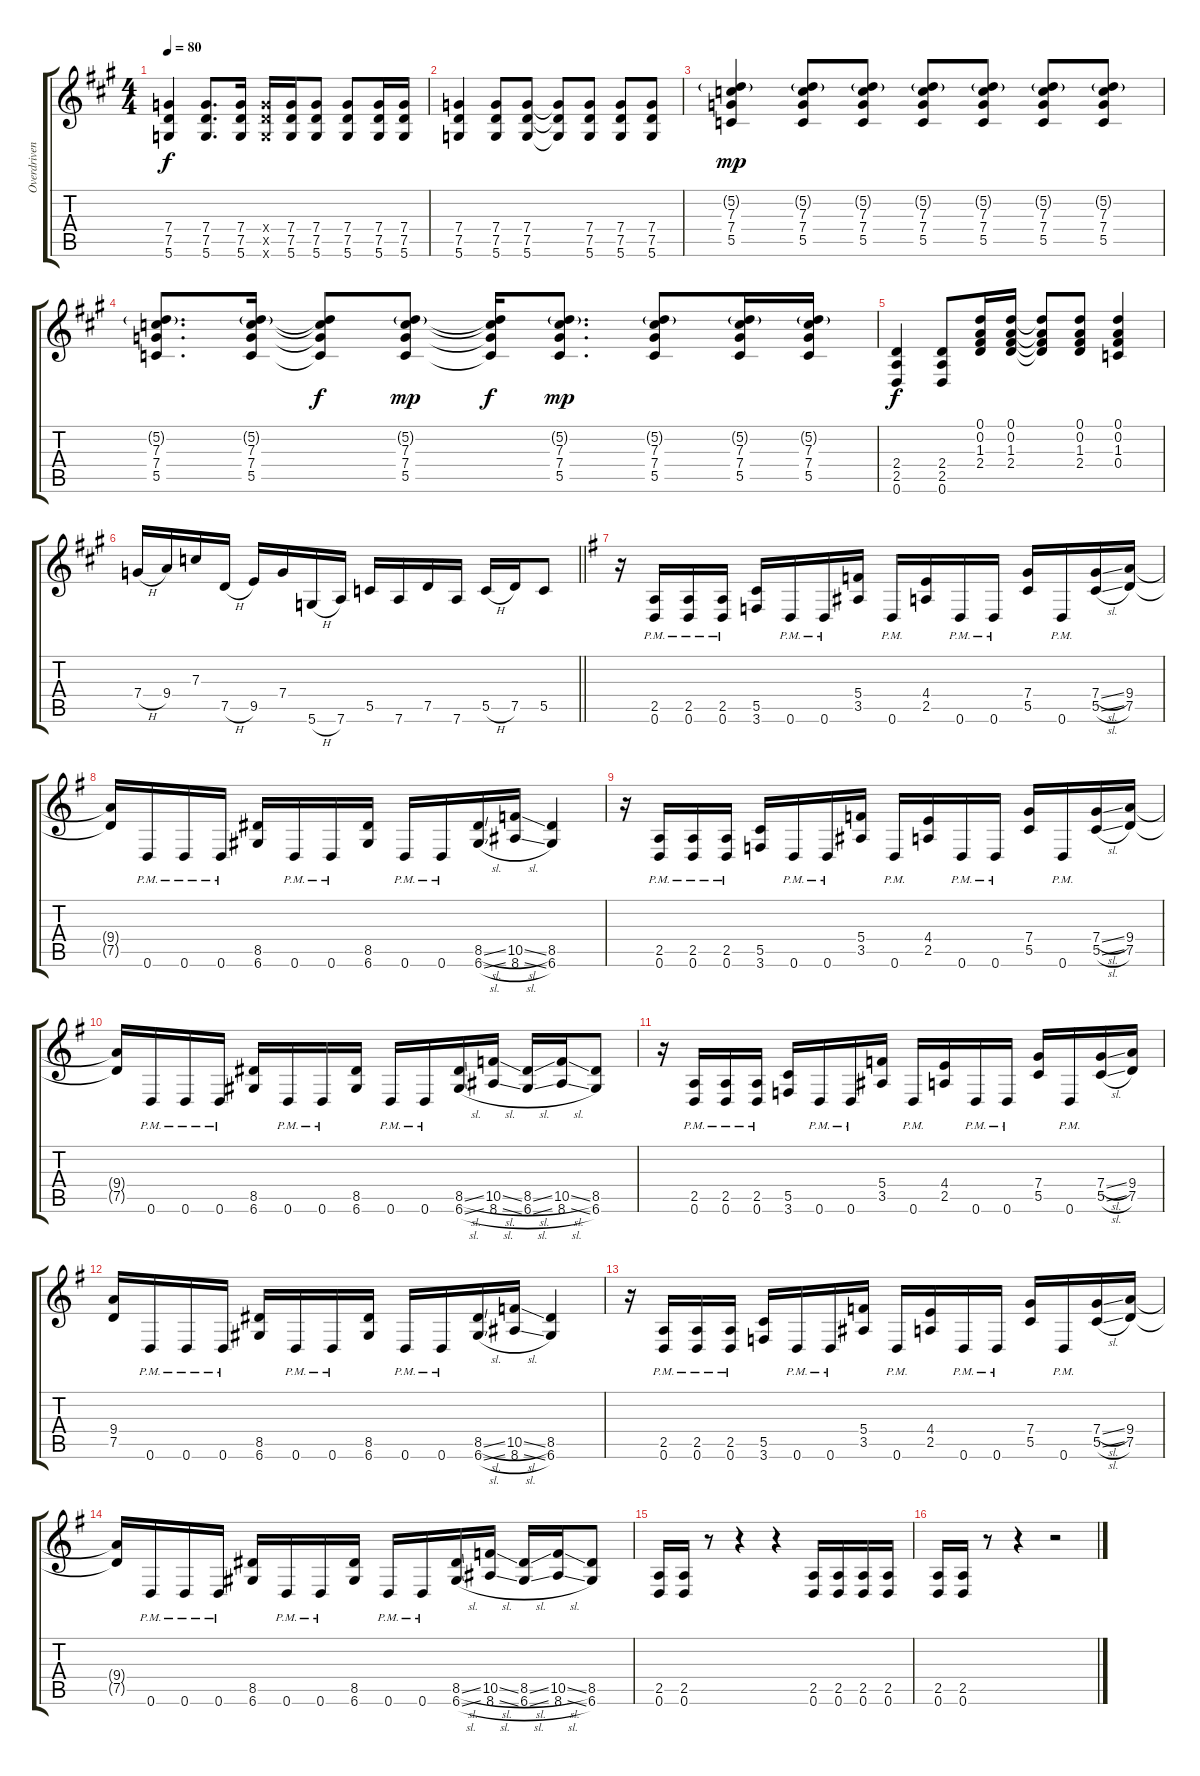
\track ("Overdriven" "Overdriven") {instrument overdrivenguitar}
\staff {score tabs}
\tuning (D4 A3 F3 C3 G2 D2) {hide}
\ts (4 4)
\tempo 80
\clef g2
\ks a
(7.4 7.5 5.6).4{dy f} (7.4 7.5 5.6).8{d} (7.4 7.5 5.6).16 (7.4{x} 7.5{x} 5.6{x}).16 (7.4 7.5 5.6).16 (7.4 7.5 5.6).8 (7.4 7.5 5.6).8 (7.4 7.5 5.6).16 (7.4 7.5 5.6).16 |
(7.4 7.5 5.6).4 (7.4 7.5 5.6).8 (7.4 7.5 5.6).8 (7.4{t} 7.5{t} 5.6{t}).8 (7.4 7.5 5.6).8 (7.4 7.5 5.6).8 (7.4 7.5 5.6).8 |
(5.2{g} 7.3 7.4 5.5).4{dy mp} (5.2{g} 7.3 7.4 5.5).8 (5.2{g} 7.3 7.4 5.5).8 (5.2{g} 7.3 7.4 5.5).8 (5.2{g} 7.3 7.4 5.5).8 (5.2{g} 7.3 7.4 5.5).8 (5.2{g} 7.3 7.4 5.5).8 |
(5.2{g} 7.3 7.4 5.5).8{d} (5.2{g} 7.3 7.4 5.5).16 (5.2{t} 7.3{t} 7.4{t} 5.5{t}).8{dy f} (5.2{g} 7.3 7.4 5.5).8{dy mp} (5.2{t} 7.3{t} 7.4{t} 5.5{t}).16{dy f} (5.2{g} 7.3 7.4 5.5).8{d dy mp} (5.2{g} 7.3 7.4 5.5).8 (5.2{g} 7.3 7.4 5.5).16 (5.2{g} 7.3 7.4 5.5).16 |
(2.4 2.5 0.6).4{dy f} (2.4 2.5 0.6).8 (0.1 0.2 1.3 2.4).16 (0.1 0.2 1.3 2.4).16 (0.1{t} 0.2{t} 1.3{t} 2.4{t}).8 (0.1 0.2 1.3 2.4).8 (0.1 0.2 1.3 0.4).4 |
\barLineRight lightlight
7.4{h}.16 9.4.16 7.3.16 7.5{h}.16 9.5.16 7.4.16 5.6{h}.16 7.6.16 5.5.16 7.6.16 7.5.16 7.6.16 5.5{h}.16 7.5.16 5.5.8 |
\section ("" " ")
\ks g
r.16 (2.5{pm} 0.6{pm}).16 (2.5{pm} 0.6{pm}).16 (2.5{pm} 0.6{pm}).16 (5.5 3.6).16 0.6{pm}.16 0.6{pm}.16 (5.4 3.5).16 0.6{pm}.16 (4.4 2.5).16 0.6{pm}.16 0.6{pm}.16 (7.4 5.5).16 0.6{pm}.16 (7.4{sl} 5.5{sl}).16 (9.4 7.5).16 |
(9.4{t} 7.5{t}).16 0.6{pm}.16 0.6{pm}.16 0.6{pm}.16 (8.5 6.6).16 0.6{pm}.16 0.6{pm}.16 (8.5 6.6).16 0.6{pm}.16 0.6{pm}.16 (8.5{sl} 6.6{sl}).16 (10.5{sl} 8.6{sl}).16 (8.5 6.6).4 |
r.16 (2.5{pm} 0.6{pm}).16 (2.5{pm} 0.6{pm}).16 (2.5{pm} 0.6{pm}).16 (5.5 3.6).16 0.6{pm}.16 0.6{pm}.16 (5.4 3.5).16 0.6{pm}.16 (4.4 2.5).16 0.6{pm}.16 0.6{pm}.16 (7.4 5.5).16 0.6{pm}.16 (7.4{sl} 5.5{sl}).16 (9.4 7.5).16 |
(9.4{t} 7.5{t}).16 0.6{pm}.16 0.6{pm}.16 0.6{pm}.16 (8.5 6.6).16 0.6{pm}.16 0.6{pm}.16 (8.5 6.6).16 0.6{pm}.16 0.6{pm}.16 (8.5{sl} 6.6{sl}).16 (10.5{sl} 8.6{sl}).16 (8.5{sl} 6.6{sl}).16 (10.5{sl} 8.6{sl}).16 (8.5 6.6).8 |
r.16 (2.5{pm} 0.6{pm}).16 (2.5{pm} 0.6{pm}).16 (2.5{pm} 0.6{pm}).16 (5.5 3.6).16 0.6{pm}.16 0.6{pm}.16 (5.4 3.5).16 0.6{pm}.16 (4.4 2.5).16 0.6{pm}.16 0.6{pm}.16 (7.4 5.5).16 0.6{pm}.16 (7.4{sl} 5.5{sl}).16 (9.4 7.5).16 |
(9.4 7.5).16 0.6{pm}.16 0.6{pm}.16 0.6{pm}.16 (8.5 6.6).16 0.6{pm}.16 0.6{pm}.16 (8.5 6.6).16 0.6{pm}.16 0.6{pm}.16 (8.5{sl} 6.6{sl}).16 (10.5{sl} 8.6{sl}).16 (8.5 6.6).4 |
r.16 (2.5{pm} 0.6{pm}).16 (2.5{pm} 0.6{pm}).16 (2.5{pm} 0.6{pm}).16 (5.5 3.6).16 0.6{pm}.16 0.6{pm}.16 (5.4 3.5).16 0.6{pm}.16 (4.4 2.5).16 0.6{pm}.16 0.6{pm}.16 (7.4 5.5).16 0.6{pm}.16 (7.4{sl} 5.5{sl}).16 (9.4 7.5).16 |
(9.4{t} 7.5{t}).16 0.6{pm}.16 0.6{pm}.16 0.6{pm}.16 (8.5 6.6).16 0.6{pm}.16 0.6{pm}.16 (8.5 6.6).16 0.6{pm}.16 0.6{pm}.16 (8.5{sl} 6.6{sl}).16 (10.5{sl} 8.6{sl}).16 (8.5{sl} 6.6{sl}).16 (10.5{sl} 8.6{sl}).16 (8.5 6.6).8 |
(2.5 0.6).16 (2.5 0.6).16 r.8 r.4 r.4 (2.5 0.6).16 (2.5 0.6).16 (2.5 0.6).16 (2.5 0.6).16 |
(2.5 0.6).16 (2.5 0.6).16 r.8 r.4 r.2
